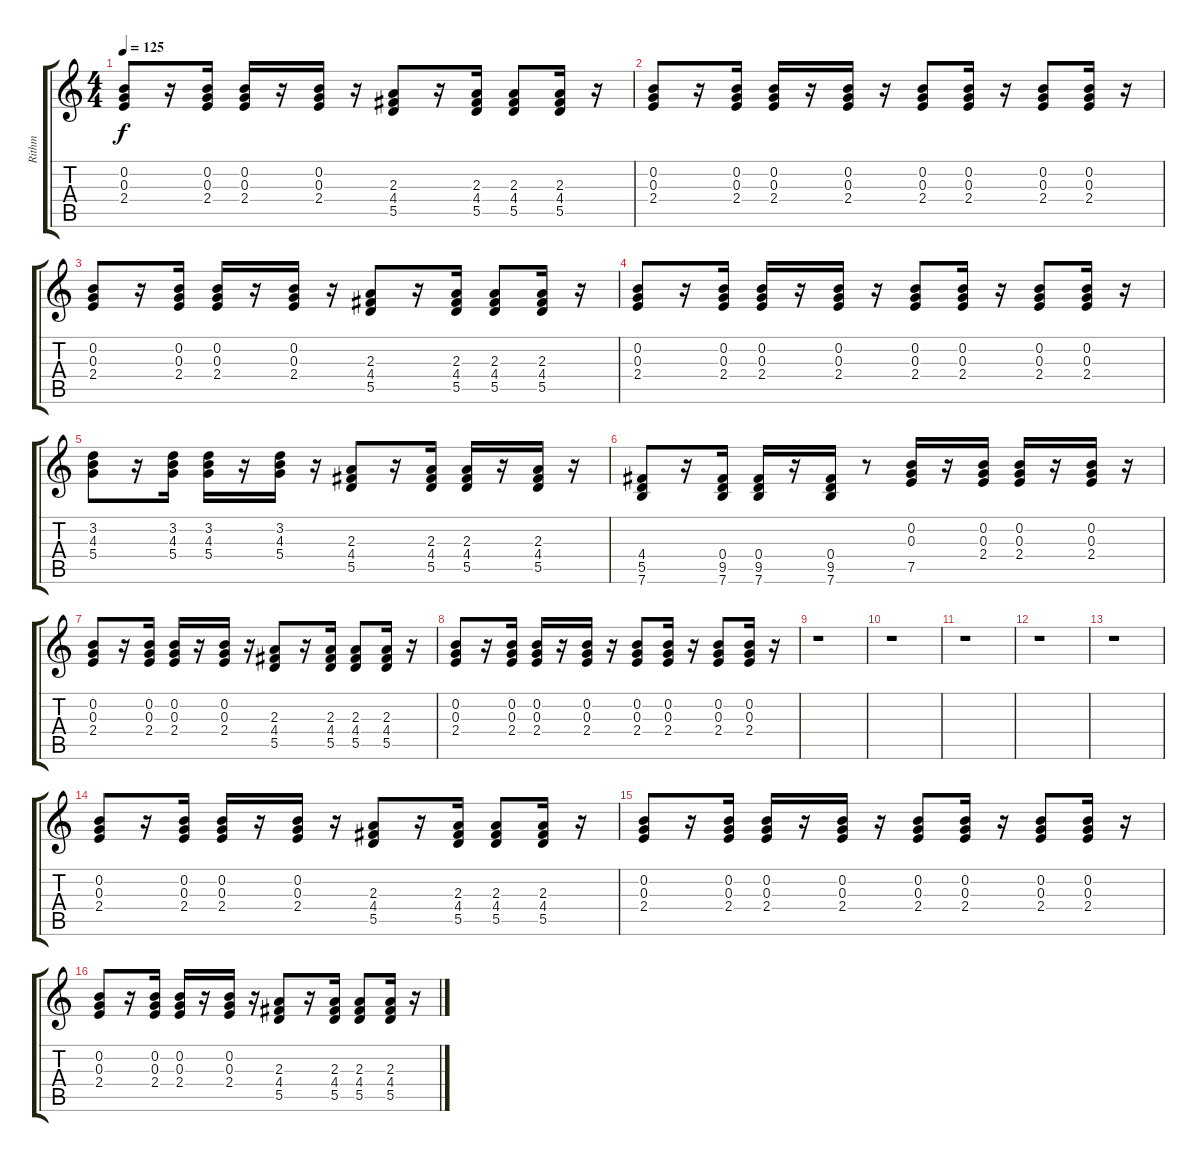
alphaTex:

\track ("Rithm" "Rithm") {instrument acousticguitarsteel}
\staff {score tabs}
\tuning (E4 B3 G3 D3 A2 E2) {hide}
\ts (4 4)
\tempo 125
\clef g2
\ks c
(0.2 0.3 2.4).8{dy f instrument acousticguitarsteel} r.16 (0.2 0.3 2.4).16 (0.2 0.3 2.4).16 r.16 (0.2 0.3 2.4).16 r.16 (2.3 4.4 5.5).8 r.16 (2.3 4.4 5.5).16 (2.3 4.4 5.5).8 (2.3 4.4 5.5).16 r.16 |
(0.2 0.3 2.4).8 r.16 (0.2 0.3 2.4).16 (0.2 0.3 2.4).16 r.16 (0.2 0.3 2.4).16 r.16 (0.2 0.3 2.4).8 (0.2 0.3 2.4).16 r.16 (0.2 0.3 2.4).8 (0.2 0.3 2.4).16 r.16 |
(0.2 0.3 2.4).8 r.16 (0.2 0.3 2.4).16 (0.2 0.3 2.4).16 r.16 (0.2 0.3 2.4).16 r.16 (2.3 4.4 5.5).8 r.16 (2.3 4.4 5.5).16 (2.3 4.4 5.5).8 (2.3 4.4 5.5).16 r.16 |
(0.2 0.3 2.4).8 r.16 (0.2 0.3 2.4).16 (0.2 0.3 2.4).16 r.16 (0.2 0.3 2.4).16 r.16 (0.2 0.3 2.4).8 (0.2 0.3 2.4).16 r.16 (0.2 0.3 2.4).8 (0.2 0.3 2.4).16 r.16 |
(3.2 4.3 5.4).8 r.16 (3.2 4.3 5.4).16 (3.2 4.3 5.4).16 r.16 (3.2 4.3 5.4).16 r.16 (2.3 4.4 5.5).8 r.16 (2.3 4.4 5.5).16 (2.3 4.4 5.5).16 r.16 (2.3 4.4 5.5).16 r.16 |
(4.4 5.5 7.6).8 r.16 (0.4 9.5 7.6).16 (0.4 9.5 7.6).16 r.16 (0.4 9.5 7.6).16 r.8 (0.2 0.3 7.5).16 r.16 (0.2 0.3 2.4).16 (0.2 0.3 2.4).16 r.16 (0.2 0.3 2.4).16 r.16 |
(0.2 0.3 2.4).8 r.16 (0.2 0.3 2.4).16 (0.2 0.3 2.4).16 r.16 (0.2 0.3 2.4).16 r.16 (2.3 4.4 5.5).8 r.16 (2.3 4.4 5.5).16 (2.3 4.4 5.5).8 (2.3 4.4 5.5).16 r.16 |
(0.2 0.3 2.4).8 r.16 (0.2 0.3 2.4).16 (0.2 0.3 2.4).16 r.16 (0.2 0.3 2.4).16 r.16 (0.2 0.3 2.4).8 (0.2 0.3 2.4).16 r.16 (0.2 0.3 2.4).8 (0.2 0.3 2.4).16 r.16 |
r.1 |
r.1 |
r.1 |
r.1 |
r.1 |
(0.2 0.3 2.4).8 r.16 (0.2 0.3 2.4).16 (0.2 0.3 2.4).16 r.16 (0.2 0.3 2.4).16 r.16 (2.3 4.4 5.5).8 r.16 (2.3 4.4 5.5).16 (2.3 4.4 5.5).8 (2.3 4.4 5.5).16 r.16 |
(0.2 0.3 2.4).8 r.16 (0.2 0.3 2.4).16 (0.2 0.3 2.4).16 r.16 (0.2 0.3 2.4).16 r.16 (0.2 0.3 2.4).8 (0.2 0.3 2.4).16 r.16 (0.2 0.3 2.4).8 (0.2 0.3 2.4).16 r.16 |
(0.2 0.3 2.4).8 r.16 (0.2 0.3 2.4).16 (0.2 0.3 2.4).16 r.16 (0.2 0.3 2.4).16 r.16 (2.3 4.4 5.5).8 r.16 (2.3 4.4 5.5).16 (2.3 4.4 5.5).8 (2.3 4.4 5.5).16 r.16
